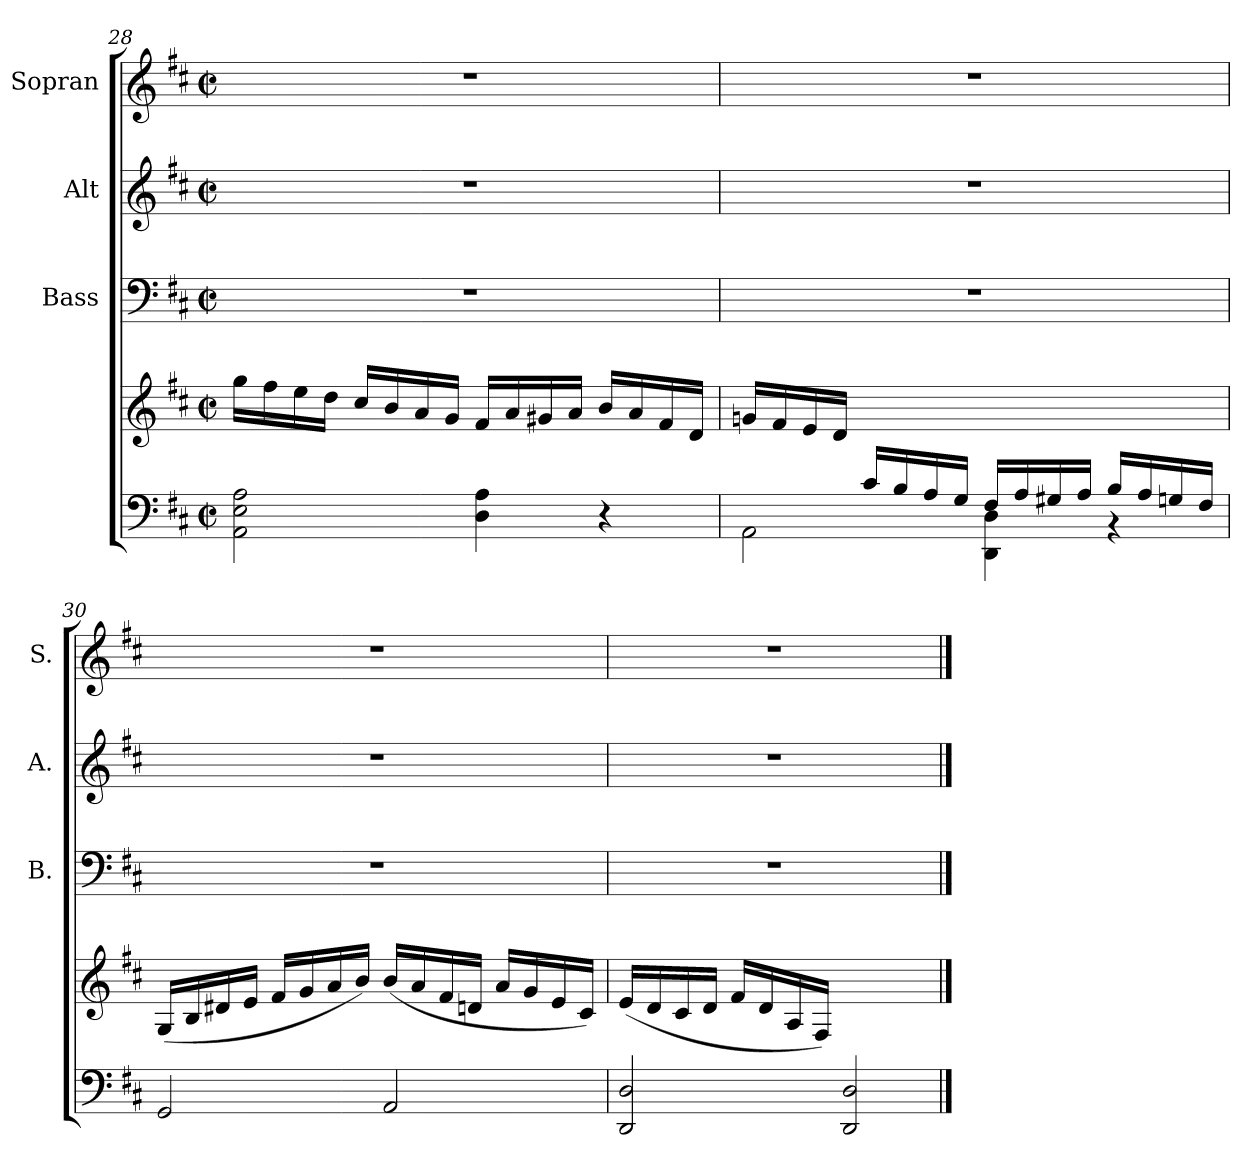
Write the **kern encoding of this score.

**kern	**kern	**kern	**kern	**kern
*part4	*part4	*part3	*part2	*part1
*staff5	*staff4	*staff3	*staff2	*staff1
*	*	*I"Bass	*I"Alt	*I"Sopran
*	*	*I'B.	*I'A.	*I'S.
*clefF4	*clefG2	*clefF4	*clefG2	*clefG2
*k[f#c#]	*k[f#c#]	*k[f#c#]	*k[f#c#]	*k[f#c#]
*D:	*D:	*D:	*D:	*D:
*M2/2	*M2/2	*M2/2	*M2/2	*M2/2
*met(c|)	*met(c|)	*met(c|)	*met(c|)	*met(c|)
=28	=28	=28	=28	=28
2AA\ 2E\ 2A\	16gg\LL	1r	1r	1r
.	16ff#\	.	.	.
.	16ee\	.	.	.
.	16dd\JJ	.	.	.
.	16cc#/LL	.	.	.
.	16b/	.	.	.
.	16a/	.	.	.
.	16g/JJ	.	.	.
4D\ 4A\	16f#/LL	.	.	.
.	16a/	.	.	.
.	16g#X/	.	.	.
.	16a/JJ	.	.	.
4r	16b/LL	.	.	.
.	16a/	.	.	.
.	16f#/	.	.	.
.	16d/JJ	.	.	.
!!LO:LB:g=z
=29	=29	=29	=29	=29
*^	*	*	*	*
4ryy	2AA\	16gn/LL	1r	1r	1r
.	.	16f#/	.	.	.
.	.	16e/	.	.	.
.	.	16d/JJ	.	.	.
16c#/LL	.	2.ryy	.	.	.
16B/	.	.	.	.	.
16A/	.	.	.	.	.
16G/JJ	.	.	.	.	.
16F#/LL	4DD\ 4D\	.	.	.	.
16A/	.	.	.	.	.
16G#X/	.	.	.	.	.
16A/JJ	.	.	.	.	.
16B/LL	4rAA	.	.	.	.
16A/	.	.	.	.	.
16Gn/	.	.	.	.	.
16F#/JJ	.	.	.	.	.
*v	*v	*	*	*	*
=30	=30	=30	=30	=30
2GG/	(<16G/LL	1r	1r	1r
.	16B/	.	.	.
.	16d#X/	.	.	.
.	16e/JJ	.	.	.
.	16f#/LL	.	.	.
.	16g/	.	.	.
.	16a/	.	.	.
.	16b/JJ)	.	.	.
2AA/	(<16b/LL	.	.	.
.	16a/	.	.	.
.	16f#/	.	.	.
.	16dn/JJ	.	.	.
.	16a/LL	.	.	.
.	16g/	.	.	.
.	16e/	.	.	.
.	16c#/JJ)	.	.	.
=31	=31	=31	=31	=31
2DD/ 2D/	(<16e/LL	1r	1r	1r
.	16d/	.	.	.
.	16c#/	.	.	.
.	16d/JJ	.	.	.
.	16f#/LL	.	.	.
.	16d/	.	.	.
.	16A/	.	.	.
.	16F#/JJ)	.	.	.
2DD/ 2D/	2ryy	.	.	.
==	==	==	==	==
*-	*-	*-	*-	*-
